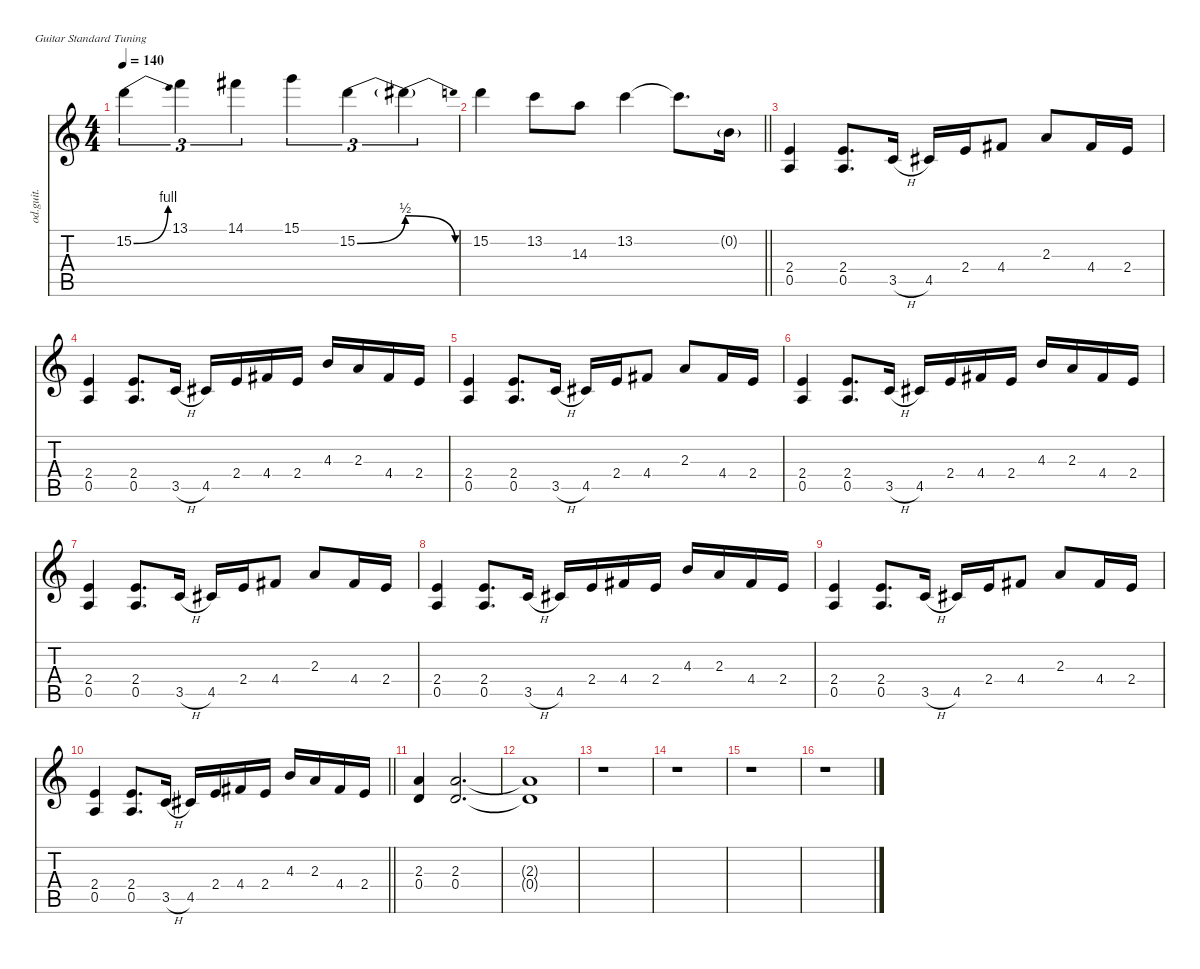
\defaultSystemsLayout 4
\hideDynamics
\bracketExtendMode nobrackets
\otherSystemsTrackNameOrientation horizontal
\track ("Guitar I" "od.guit.") {defaultSystemsLayout 4 instrument overdrivenguitar}
\staff {score tabs}
\tuning (E4 B3 G3 D3 A2 E2)
\ts (4 4)
\tempo 140
\clef g2
\ks c
15.2{be (bend 0 0 30 4)}.4{tu (3 2) dy f beam Down} 13.1.4{tu (3 2) beam Down} 14.1{acc #}.4{tu (3 2) beam Down} 15.1.4{tu (3 2) beam Down} 15.2{be (bend 0 0 60 2)}.4{tu (3 2) beam Down} 15.2{be (release 0 2 60 0) t}.4{tu (3 2) beam Down} |
\barLineRight lightlight
15.2.4{beam Down} 13.2.8{beam Down} 14.3.8{beam Down} 13.2.4{beam Down} 13.2{t}.8{d beam Down} 0.2{g}.16{dy p beam Down} |
(2.4 0.5).4{dy f beam Up} (2.4 0.5).8{d beam Up} 3.5{h}.16{beam Up} 4.5{acc #}.16{beam Up} 2.4.16{beam Up} 4.4{acc #}.8{beam Up} 2.3.8{beam Up} 4.4{acc #}.16{beam Up} 2.4.16{beam Up} |
(2.4 0.5).4{beam Up} (2.4 0.5).8{d beam Up} 3.5{h}.16{beam Up} 4.5{acc #}.16{beam Up} 2.4.16{beam Up} 4.4{acc #}.16{beam Up} 2.4.16{beam Up} 4.3.16{beam Up} 2.3.16{beam Up} 4.4{acc #}.16{beam Up} 2.4.16{beam Up} |
(2.4 0.5).4{beam Up} (2.4 0.5).8{d beam Up} 3.5{h}.16{beam Up} 4.5{acc #}.16{beam Up} 2.4.16{beam Up} 4.4{acc #}.8{beam Up} 2.3.8{beam Up} 4.4{acc #}.16{beam Up} 2.4.16{beam Up} |
(2.4 0.5).4{beam Up} (2.4 0.5).8{d beam Up} 3.5{h}.16{beam Up} 4.5{acc #}.16{beam Up} 2.4.16{beam Up} 4.4{acc #}.16{beam Up} 2.4.16{beam Up} 4.3.16{beam Up} 2.3.16{beam Up} 4.4{acc #}.16{beam Up} 2.4.16{beam Up} |
(2.4 0.5).4{beam Up} (2.4 0.5).8{d beam Up} 3.5{h}.16{beam Up} 4.5{acc #}.16{beam Up} 2.4.16{beam Up} 4.4{acc #}.8{beam Up} 2.3.8{beam Up} 4.4{acc #}.16{beam Up} 2.4.16{beam Up} |
(2.4 0.5).4{beam Up} (2.4 0.5).8{d beam Up} 3.5{h}.16{beam Up} 4.5{acc #}.16{beam Up} 2.4.16{beam Up} 4.4{acc #}.16{beam Up} 2.4.16{beam Up} 4.3.16{beam Up} 2.3.16{beam Up} 4.4{acc #}.16{beam Up} 2.4.16{beam Up} |
(2.4 0.5).4{beam Up} (2.4 0.5).8{d beam Up} 3.5{h}.16{beam Up} 4.5{acc #}.16{beam Up} 2.4.16{beam Up} 4.4{acc #}.8{beam Up} 2.3.8{beam Up} 4.4{acc #}.16{beam Up} 2.4.16{beam Up} |
\barLineRight lightlight
(2.4 0.5).4{beam Up} (2.4 0.5).8{d beam Up} 3.5{h}.16{beam Up} 4.5{acc #}.16{beam Up} 2.4.16{beam Up} 4.4{acc #}.16{beam Up} 2.4.16{beam Up} 4.3.16{beam Up} 2.3.16{beam Up} 4.4{acc #}.16{beam Up} 2.4.16{beam Up} |
(2.3 0.4).4{dy mf beam Up} (2.3 0.4).2{d beam Up} |
(2.3{t} 0.4{t}).1{dy f beam Up} |
r.1{beam Down} |
r.1{beam Down} |
r.1{beam Down} |
r.1{beam Down}
